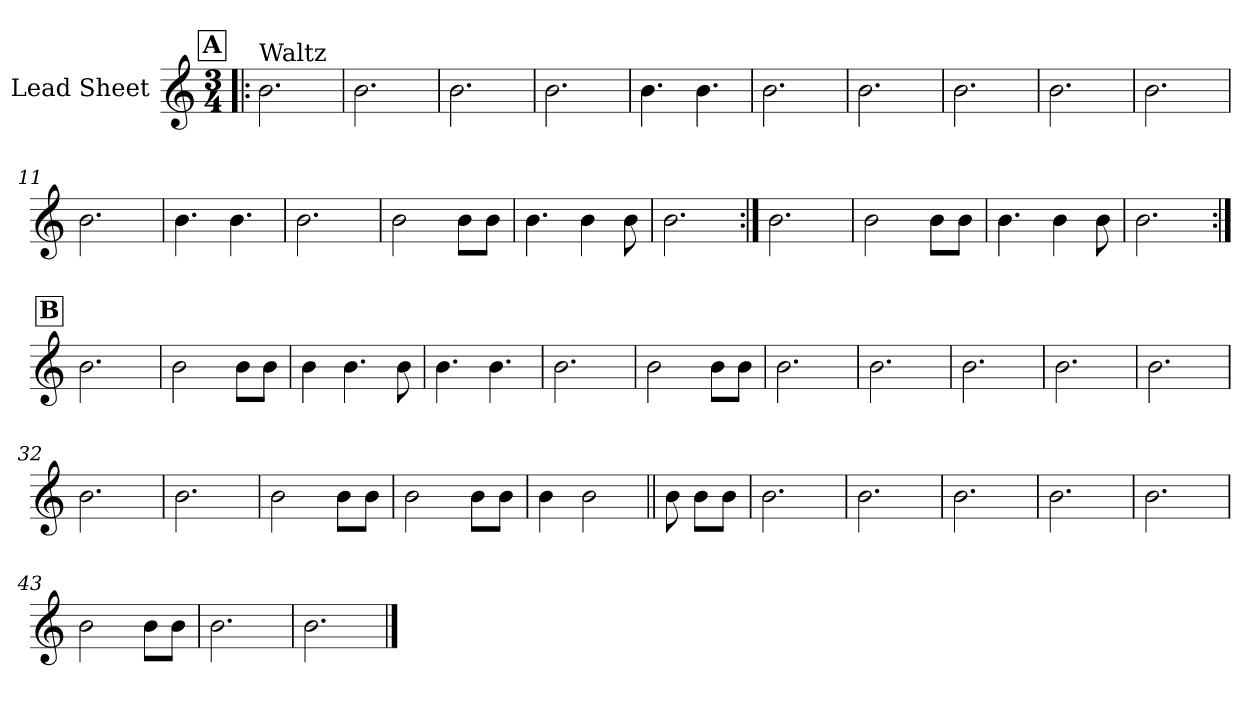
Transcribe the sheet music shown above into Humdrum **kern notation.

**kern
*part1
*staff1
*I"Lead Sheet
*clefG2
*k[]
*M3/4
!!LO:REH:place=s1:a:fs=14:t=A
=1!|:
!LO:TX:a:t=Waltz
2.b\
=2
2.b\
=3
2.b\
=4
2.b\
!!LO:LB:g=z
=5
4.b\
4.b\
=6
2.b\
=7
2.b\
=8
2.b\
!!LO:LB:g=z
=9
2.b\
=10
2.b\
=11
2.b\
=12
4.b\
4.b\
!!LO:LB:g=z
=13
2.b\
=14
2b\
8b\L
8b\J
=15
4.b\
4b\
8b\
=16
2.b\
!!LO:LB:g=z
=17:|!
2.b\
=18
2b\
8b\L
8b\J
=19
4.b\
4b\
8b\
=20
2.b\
!!LO:LB:g=z
!!LO:REH:place=s1:a:fs=14:t=B
=21:|!
2.b\
=22
2b\
8b\L
8b\J
=23
4b\
4.b\
8b\
=24
4.b\
4.b\
!!LO:LB:g=z
=25
2.b\
=26
2b\
8b\L
8b\J
=27
2.b\
=28
2.b\
!!LO:LB:g=z
=29
2.b\
=30
2.b\
=31
2.b\
=32
2.b\
!!LO:LB:g=z
=33
2.b\
=34
2b\
8b\L
8b\J
=35
2b\
8b\L
8b\J
=36
4b\
2b\
!!LO:LB:g=z
=37||
8b\
8b\L
8b\J
!!LO:PB:g=z
=38
2.b\
=39
2.b\
=40
2.b\
=41
2.b\
!!LO:LB:g=z
=42
2.b\
=43
2b\
8b\L
8b\J
=44
2.b\
=45
2.b\
==
*-
